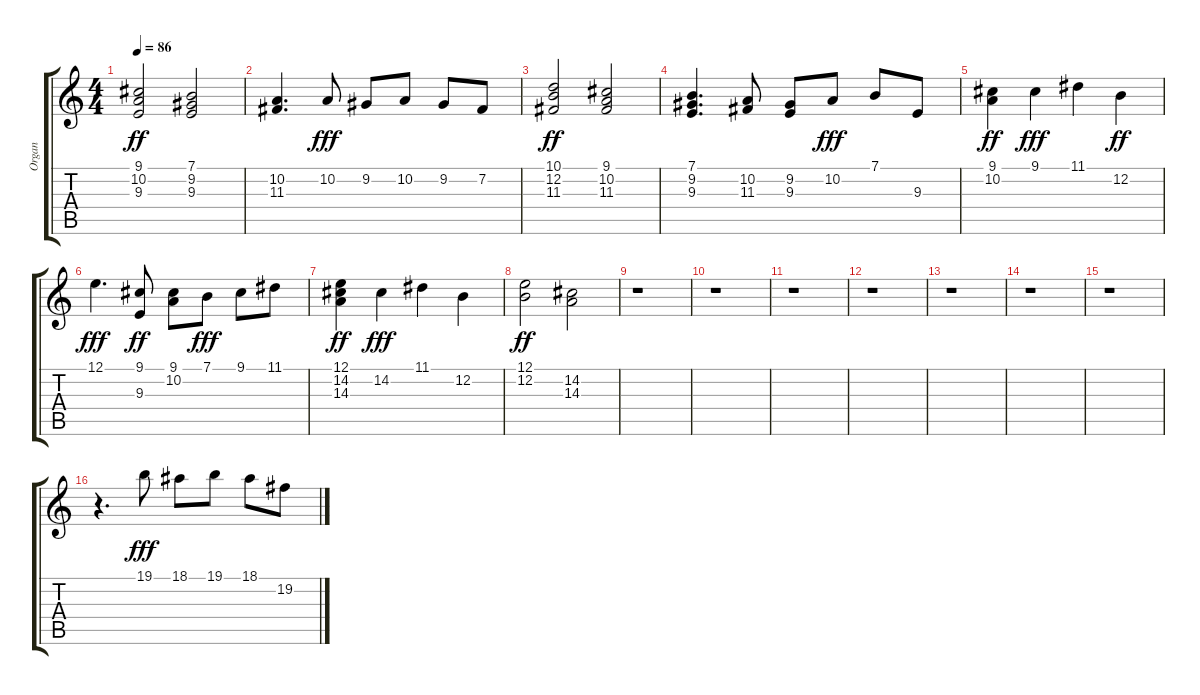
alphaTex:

\track ("Organ" "Organ") {instrument churchorgan}
\staff {score tabs}
\tuning (E4 B3 G3 D3 A2 E2) {hide}
\ts (4 4)
\tempo 86
\clef g2
\ks c
(9.1 10.2 9.3).2{dy ff volume 10 balance 5 instrument synthvoice} (7.1 9.2 9.3).2 |
(10.2 11.3).4{d} 10.2.8{dy fff} 9.2.8 10.2.8 9.2.8 7.2.8 |
(10.1 12.2 11.3).2{dy ff} (9.1 10.2 11.3).2 |
(7.1 9.2 9.3).4{d} (10.2 11.3).8 (9.2 9.3).8 10.2.8{dy fff} 7.1.8 9.3.8 |
(9.1 10.2).4{dy ff} 9.1.4{dy fff} 11.1.4 12.2.4{dy ff} |
12.1.4{d dy fff} (9.1 9.3).8{dy ff} (9.1 10.2).8 7.1.8{dy fff} 9.1.8 11.1.8 |
(12.1 14.2 14.3).4{dy ff} 14.2.4{dy fff} 11.1.4 12.2.4 |
(12.1 12.2).2{dy ff} (14.2 14.3).2 |
r.1 |
r.1 |
r.1 |
r.1 |
r.1 |
r.1 |
r.1 |
r.4{d} 19.1.8{dy fff} 18.1.8 19.1.8 18.1.8 19.2.8
